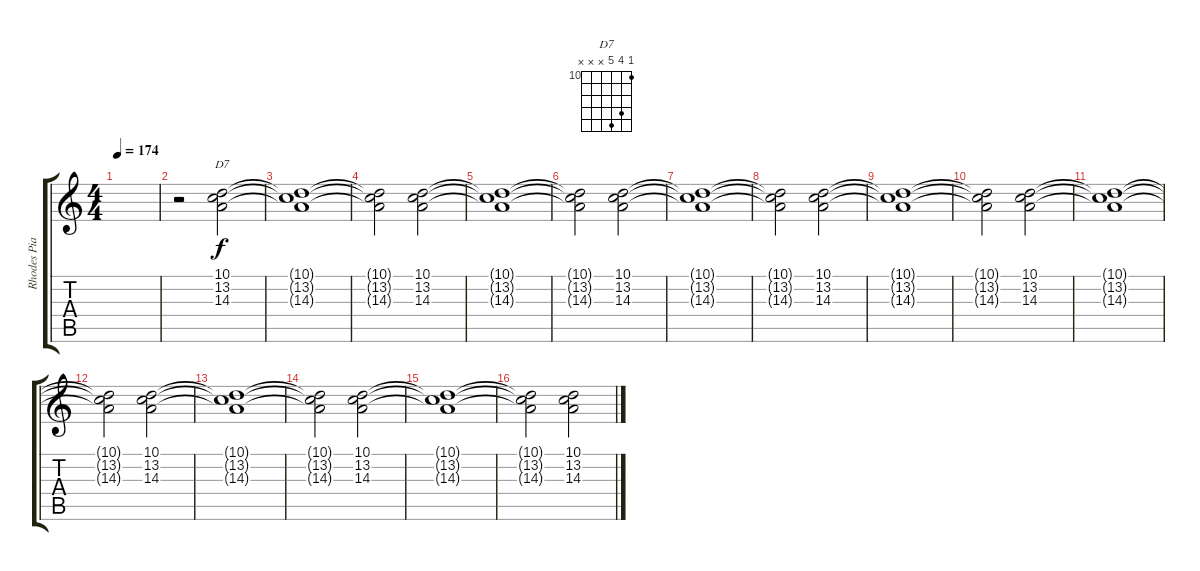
\track ("Rhodes Piano?" "Rhodes Pia") {instrument acousticgrandpiano}
\staff {score tabs}
\tuning (E4 B3 G3 D3 A2 E2) {hide}
\chord ("D7" 10 13 14 x x x) {firstfret 10}
\ts (4 4)
\tempo 174
\clef g2
\ks c
|
r.2 (10.1 13.2 14.3).2{ch "D7"} |
(10.1{t} 13.2{t} 14.3{t}).1 |
(10.1{t} 13.2{t} 14.3{t}).2 (10.1 13.2 14.3).2 |
(10.1{t} 13.2{t} 14.3{t}).1 |
(10.1{t} 13.2{t} 14.3{t}).2 (10.1 13.2 14.3).2 |
(10.1{t} 13.2{t} 14.3{t}).1 |
(10.1{t} 13.2{t} 14.3{t}).2 (10.1 13.2 14.3).2 |
(10.1{t} 13.2{t} 14.3{t}).1 |
(10.1{t} 13.2{t} 14.3{t}).2 (10.1 13.2 14.3).2 |
(10.1{t} 13.2{t} 14.3{t}).1 |
(10.1{t} 13.2{t} 14.3{t}).2 (10.1 13.2 14.3).2 |
(10.1{t} 13.2{t} 14.3{t}).1 |
(10.1{t} 13.2{t} 14.3{t}).2 (10.1 13.2 14.3).2 |
(10.1{t} 13.2{t} 14.3{t}).1 |
(10.1{t} 13.2{t} 14.3{t}).2 (10.1 13.2 14.3).2
